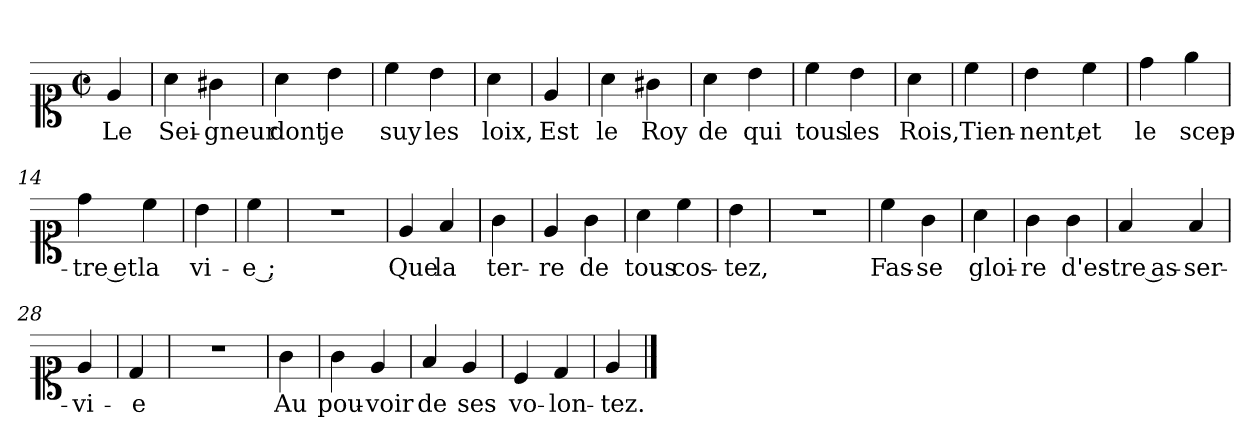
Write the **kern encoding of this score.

**kern	**text
*part1	*part1
*staff1	*staff1
*clefC1	*
*k[]	*
*C:	*
*M2/2	*
*met(c|)	*
=1	=1
4e	Le
=2	=2
4a	Sei-
4g#X	-gneur
=3	=3
4a	dont
4b	je
=4	=4
4cc	suy
4b	les
=5	=5
4a	loix,
=6	=6
4e	Est
=7	=7
4a	le
4g#X	Roy
=8	=8
4a	de
4b	qui
=9	=9
4cc	tous
4b	les
=10	=10
4a	Rois,
=11	=11
4cc	Tien-
=12	=12
4b	-nent,
4cc	et
=13	=13
4dd	le
4ee	scep-
=14	=14
4dd	-tre et
4cc	la
=15	=15
4b	vi-
=16	=16
4cc	-e ;
=17	=17
1r	.
=18	=18
4e	Que
4f	la
=19	=19
4g	ter-
=20	=20
4e	-re
4g	de
=21	=21
4a	tous
4cc	cos-
=22	=22
4b	-tez,
=23	=23
1r	.
=24	=24
4cc	Fas-
4g	-se
=25	=25
4a	gloi-
=26	=26
4g	-re
4g	d'es-
=27	=27
4f	-tre as-
4f	-ser-
=28	=28
4e	-vi-
=29	=29
4d	-e
=30	=30
1r	.
=31	=31
4g	Au
=32	=32
4g	pou-
4e	-voir
=33	=33
4f	de
4e	ses
=34	=34
4c	vo-
4d	-lon-
=35	=35
4e	-tez.
==	==
*-	*-
